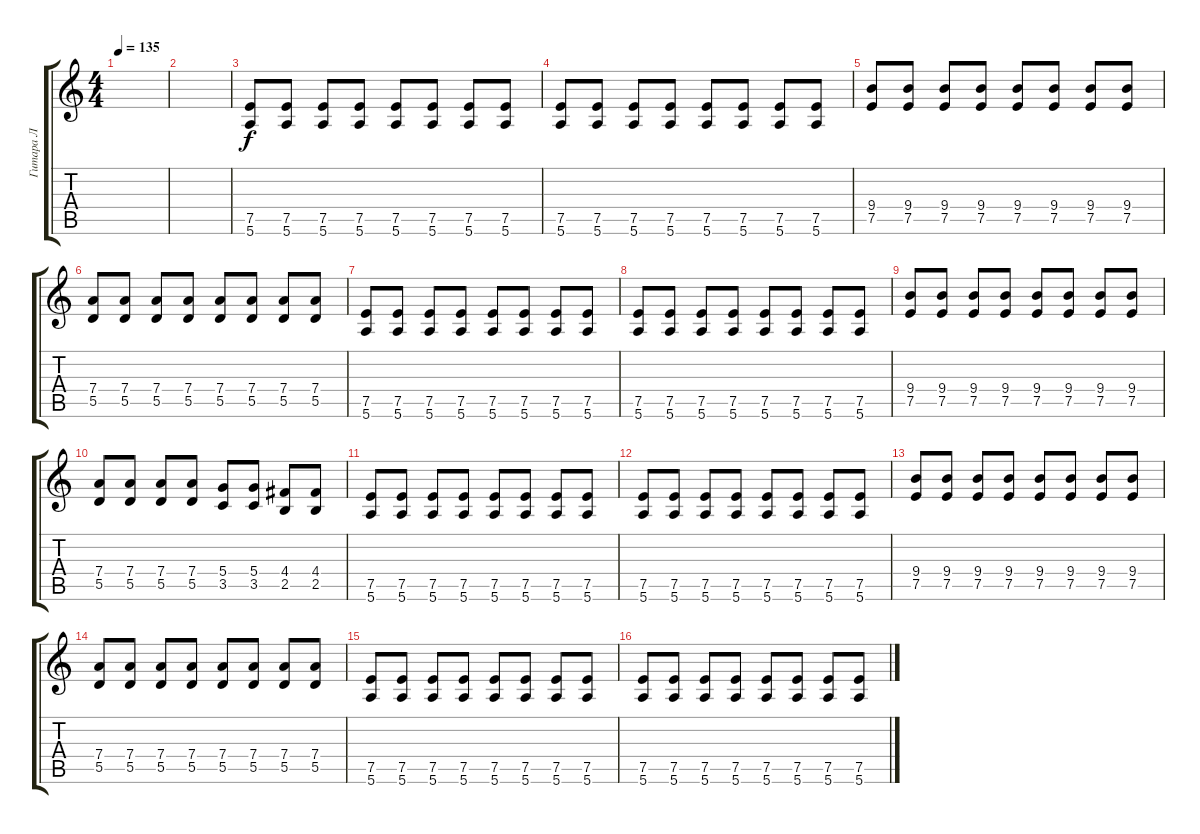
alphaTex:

\track ("Гитара Л" "Гитара Л") {instrument distortionguitar}
\staff {score tabs}
\tuning (E4 B3 G3 D3 A2 E2) {hide}
\ts (4 4)
\tempo 135
\clef g2
\ks c
|
|
(7.5 5.6).8{volume 11} (7.5 5.6).8 (7.5 5.6).8 (7.5 5.6).8 (7.5 5.6).8 (7.5 5.6).8 (7.5 5.6).8 (7.5 5.6).8 |
(7.5 5.6).8 (7.5 5.6).8 (7.5 5.6).8 (7.5 5.6).8 (7.5 5.6).8 (7.5 5.6).8 (7.5 5.6).8 (7.5 5.6).8 |
(9.4 7.5).8 (9.4 7.5).8 (9.4 7.5).8 (9.4 7.5).8 (9.4 7.5).8 (9.4 7.5).8 (9.4 7.5).8 (9.4 7.5).8 |
(7.4 5.5).8 (7.4 5.5).8 (7.4 5.5).8 (7.4 5.5).8 (7.4 5.5).8 (7.4 5.5).8 (7.4 5.5).8 (7.4 5.5).8 |
(7.5 5.6).8 (7.5 5.6).8 (7.5 5.6).8 (7.5 5.6).8 (7.5 5.6).8 (7.5 5.6).8 (7.5 5.6).8 (7.5 5.6).8 |
(7.5 5.6).8 (7.5 5.6).8 (7.5 5.6).8 (7.5 5.6).8 (7.5 5.6).8 (7.5 5.6).8 (7.5 5.6).8 (7.5 5.6).8 |
(9.4 7.5).8 (9.4 7.5).8 (9.4 7.5).8 (9.4 7.5).8 (9.4 7.5).8 (9.4 7.5).8 (9.4 7.5).8 (9.4 7.5).8 |
(7.4 5.5).8 (7.4 5.5).8 (7.4 5.5).8 (7.4 5.5).8 (5.4 3.5).8 (5.4 3.5).8 (4.4 2.5).8 (4.4 2.5).8 |
(7.5 5.6).8 (7.5 5.6).8 (7.5 5.6).8 (7.5 5.6).8 (7.5 5.6).8 (7.5 5.6).8 (7.5 5.6).8 (7.5 5.6).8 |
(7.5 5.6).8 (7.5 5.6).8 (7.5 5.6).8 (7.5 5.6).8 (7.5 5.6).8 (7.5 5.6).8 (7.5 5.6).8 (7.5 5.6).8 |
(9.4 7.5).8 (9.4 7.5).8 (9.4 7.5).8 (9.4 7.5).8 (9.4 7.5).8 (9.4 7.5).8 (9.4 7.5).8 (9.4 7.5).8 |
(7.4 5.5).8 (7.4 5.5).8 (7.4 5.5).8 (7.4 5.5).8 (7.4 5.5).8 (7.4 5.5).8 (7.4 5.5).8 (7.4 5.5).8 |
(7.5 5.6).8 (7.5 5.6).8 (7.5 5.6).8 (7.5 5.6).8 (7.5 5.6).8 (7.5 5.6).8 (7.5 5.6).8 (7.5 5.6).8 |
(7.5 5.6).8 (7.5 5.6).8 (7.5 5.6).8 (7.5 5.6).8 (7.5 5.6).8 (7.5 5.6).8 (7.5 5.6).8 (7.5 5.6).8
